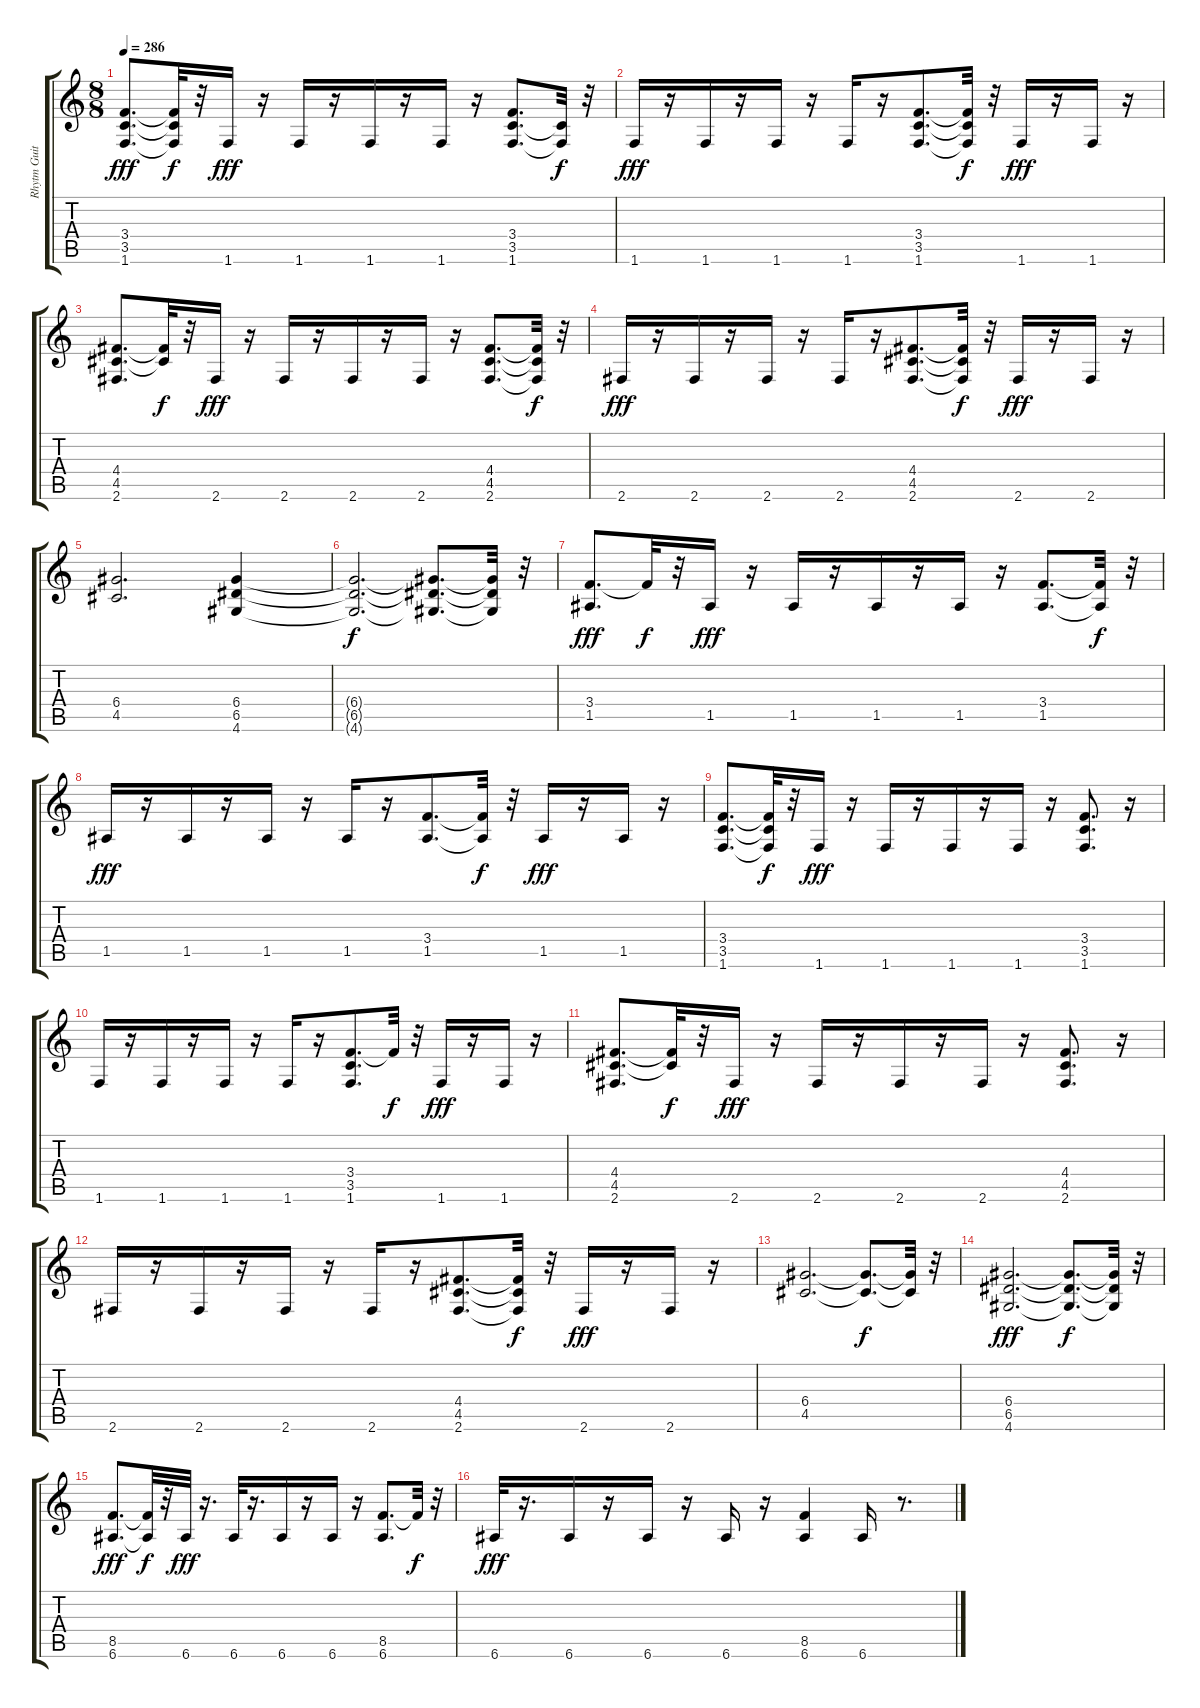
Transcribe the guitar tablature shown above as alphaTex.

\track ("Rhytm Guitar" "Rhytm Guit") {instrument distortionguitar}
\staff {score tabs}
\tuning (E4 B3 G3 D3 A2 E2) {hide}
\ts (8 8)
\tempo 286
\clef g2
\ks c
(3.4 3.5 1.6).8{d dy fff} (3.4{t} 3.5{t} 1.6{t}).32{dy f} r.32 1.6.16{dy fff} r.16 1.6.16 r.16 1.6.16 r.16 1.6.16 r.16 (3.4 3.5 1.6).8{d} (3.5{t} 1.6{t}).32{dy f} r.32 |
1.6.16{dy fff} r.16 1.6.16 r.16 1.6.16 r.16 1.6.16 r.16 (3.4 3.5 1.6).8{d} (3.4{t} 3.5{t} 1.6{t}).32{dy f} r.32 1.6.16{dy fff} r.16 1.6.16 r.16 |
(4.4 4.5 2.6).8{d} (4.4{t} 4.5{t}).32{dy f} r.32 2.6.16{dy fff} r.16 2.6.16 r.16 2.6.16 r.16 2.6.16 r.16 (4.4 4.5 2.6).8{d} (4.4{t} 4.5{t} 2.6{t}).32{dy f} r.32 |
2.6.16{dy fff} r.16 2.6.16 r.16 2.6.16 r.16 2.6.16 r.16 (4.4 4.5 2.6).8{d} (4.4{t} 4.5{t} 2.6{t}).32{dy f} r.32 2.6.16{dy fff} r.16 2.6.16 r.16 |
(6.4 4.5).2{d} (6.4 6.5 4.6).4 |
(6.4{t} 6.5{t} 4.6{t}).2{d dy f} (6.4{t} 6.5{t} 4.6{t}).8{d} (6.4{t} 6.5{t} 4.6{t}).32 r.32 |
(3.4 1.5).8{d dy fff} 3.4{t}.32{dy f} r.32 1.5.16{dy fff} r.16 1.5.16 r.16 1.5.16 r.16 1.5.16 r.16 (3.4 1.5).8{d} (3.4{t} 1.5{t}).32{dy f} r.32 |
1.5.16{dy fff} r.16 1.5.16 r.16 1.5.16 r.16 1.5.16 r.16 (3.4 1.5).8{d} (3.4{t} 1.5{t}).32{dy f} r.32 1.5.16{dy fff} r.16 1.5.16 r.16 |
(3.4 3.5 1.6).8{d} (3.4{t} 3.5{t} 1.6{t}).32{dy f} r.32 1.6.16{dy fff} r.16 1.6.16 r.16 1.6.16 r.16 1.6.16 r.16 (3.4 3.5 1.6).8{d} r.16 |
1.6.16 r.16 1.6.16 r.16 1.6.16 r.16 1.6.16 r.16 (3.4 3.5 1.6).8{d} 3.4{t}.32{dy f} r.32 1.6.16{dy fff} r.16 1.6.16 r.16 |
(4.4 4.5 2.6).8{d} (4.4{t} 4.5{t}).32{dy f} r.32 2.6.16{dy fff} r.16 2.6.16 r.16 2.6.16 r.16 2.6.16 r.16 (4.4 4.5 2.6).8{d} r.16 |
2.6.16 r.16 2.6.16 r.16 2.6.16 r.16 2.6.16 r.16 (4.4 4.5 2.6).8{d} (4.4{t} 4.5{t} 2.6{t}).32{dy f} r.32 2.6.16{dy fff} r.16 2.6.16 r.16 |
(6.4 4.5).2{d} (6.4{t} 4.5{t}).8{d dy f} (6.4{t} 4.5{t}).32 r.32 |
(6.4 6.5 4.6).2{d dy fff} (6.4{t} 6.5{t} 4.6{t}).8{d dy f} (6.4{t} 6.5{t} 4.6{t}).32 r.32 |
(8.5 6.6).8{d dy fff} (8.5{t} 6.6{t}).32{dy f} r.32 6.6.32{dy fff} r.16{d} 6.6.32 r.16{d} 6.6.16 r.16 6.6.16 r.16 (8.5 6.6).8{d} 8.5{t}.32{dy f} r.32 |
6.6.32{dy fff} r.16{d} 6.6.16 r.16 6.6.16 r.16 6.6.16 r.16 (8.5 6.6).4 6.6.16 r.8{d}
